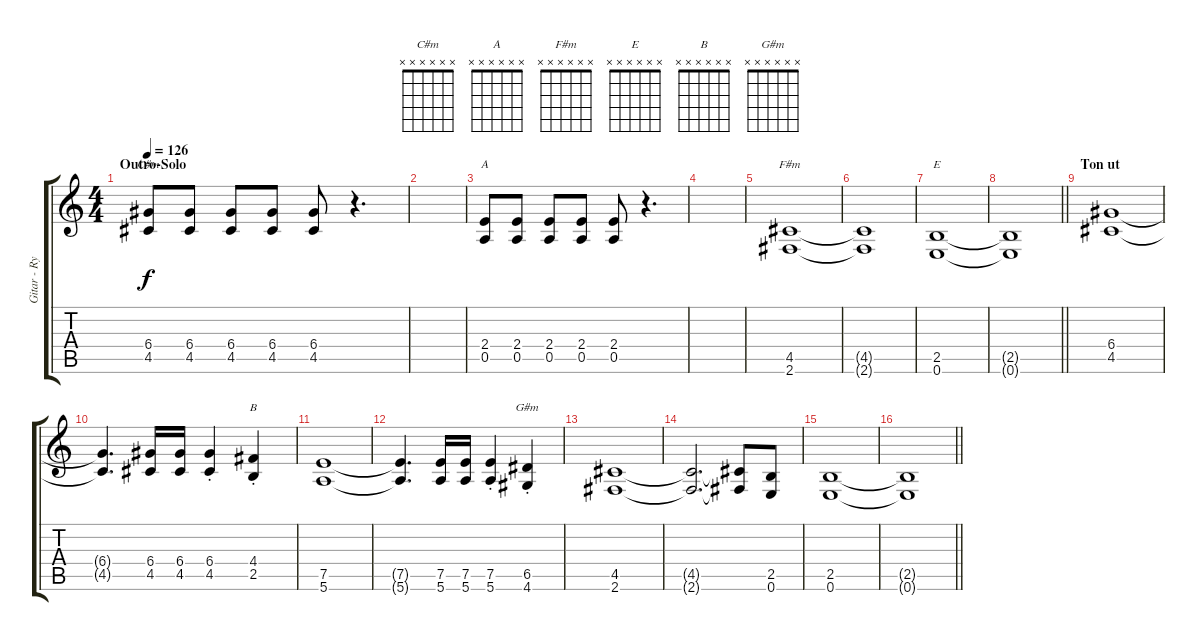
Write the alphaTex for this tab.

\track ("Gitar - Rytme" "Gitar - Ry") {instrument overdrivenguitar}
\staff {score tabs}
\tuning (E4 B3 G3 D3 A2 E2) {hide}
\chord ("C#m" x x x x x x)
\chord ("A" x x x x x x)
\chord ("F#m" x x x x x x)
\chord ("E" x x x x x x)
\chord ("B" x x x x x x)
\chord ("G#m" x x x x x x)
\ts (4 4)
\section ("" "Outro-Solo")
\tempo 126
\clef g2
\ks c
(6.4 4.5).8{ch "C#m" dy f volume 12} (6.4 4.5).8 (6.4 4.5).8 (6.4 4.5).8 (6.4 4.5).8 r.4{d} |
|
(2.4 0.5).8{ch "A"} (2.4 0.5).8 (2.4 0.5).8 (2.4 0.5).8 (2.4 0.5).8 r.4{d} |
|
(4.5 2.6).1{ch "F#m"} |
(4.5{t} 2.6{t}).1 |
(2.5 0.6).1{ch "E"} |
\barLineRight lightlight
(2.5{t} 0.6{t}).1 |
\section ("" "Ton ut")
(6.4 4.5).1 |
(6.4{t} 4.5{t}).4{d} (6.4 4.5).16 (6.4 4.5).16 (6.4{st} 4.5{st}).4 (4.4{st} 2.5{st}).4{ch "B"} |
(7.5 5.6).1 |
(7.5{t} 5.6{t}).4{d} (7.5 5.6).16 (7.5 5.6).16 (7.5{st} 5.6{st}).4 (6.5{st} 4.6{st}).4{ch "G#m"} |
(4.5 2.6).1 |
(4.5{t} 2.6{t}).2{d} (4.5{t} 2.6{t}).8 (2.5 0.6).8 |
(2.5 0.6).1 |
\barLineRight lightlight
(2.5{t} 0.6{t}).1
